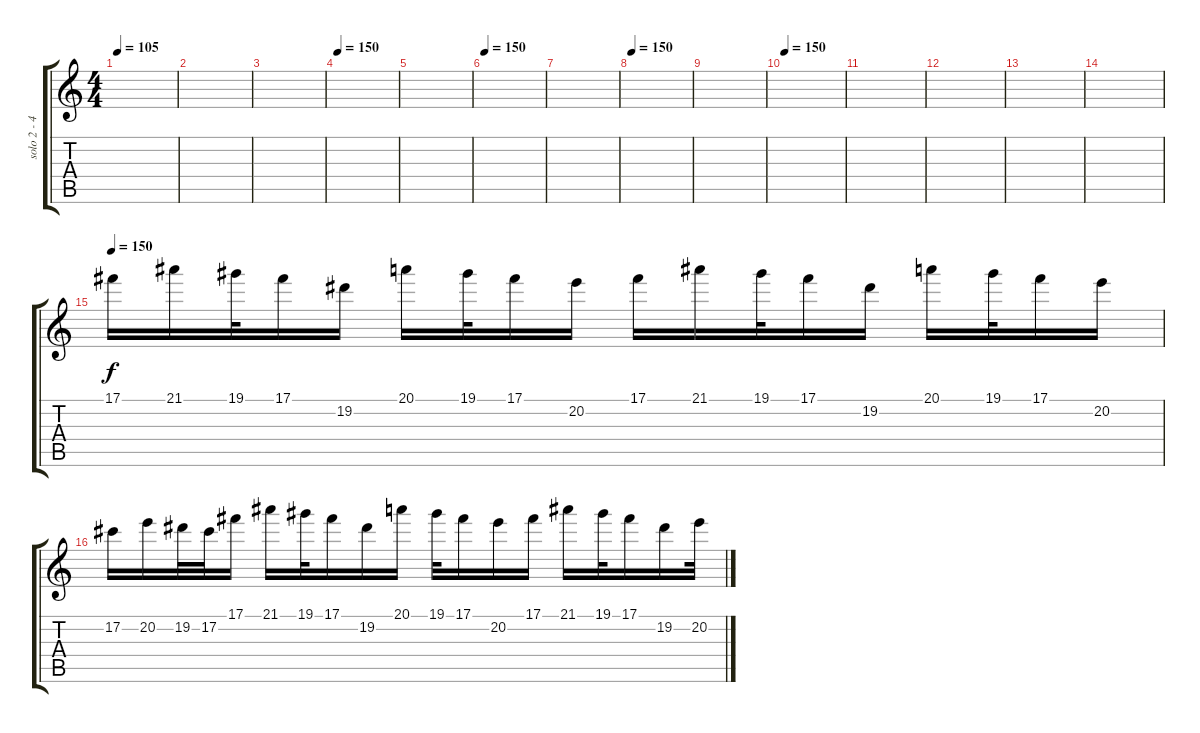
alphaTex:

\track ("solo 2 - 4" "solo 2 - 4") {instrument distortionguitar}
\staff {score tabs}
\tuning (Db4 Ab3 E3 B2 Gb2 Db2) {hide}
\ts (4 4)
\tempo 105
\clef g2
\ks c
|
|
|
\tempo 150
|
|
\tempo 150
|
|
\tempo 150
|
|
\tempo 150
|
|
|
|
|
\tempo 150
17.1.16 21.1.16 19.1.32 17.1.16 19.2.16 20.1.16 19.1.32 17.1.16 20.2.16 17.1.16 21.1.16 19.1.32 17.1.16 19.2.16 20.1.16 19.1.32 17.1.16 20.2.16 |
17.2.16 20.2.16 19.2.32 17.2.32 17.1.16 21.1.16 19.1.32 17.1.16 19.2.16 20.1.16 19.1.32 17.1.16 20.2.16 17.1.16 21.1.16 19.1.32 17.1.16 19.2.16 20.2.32
